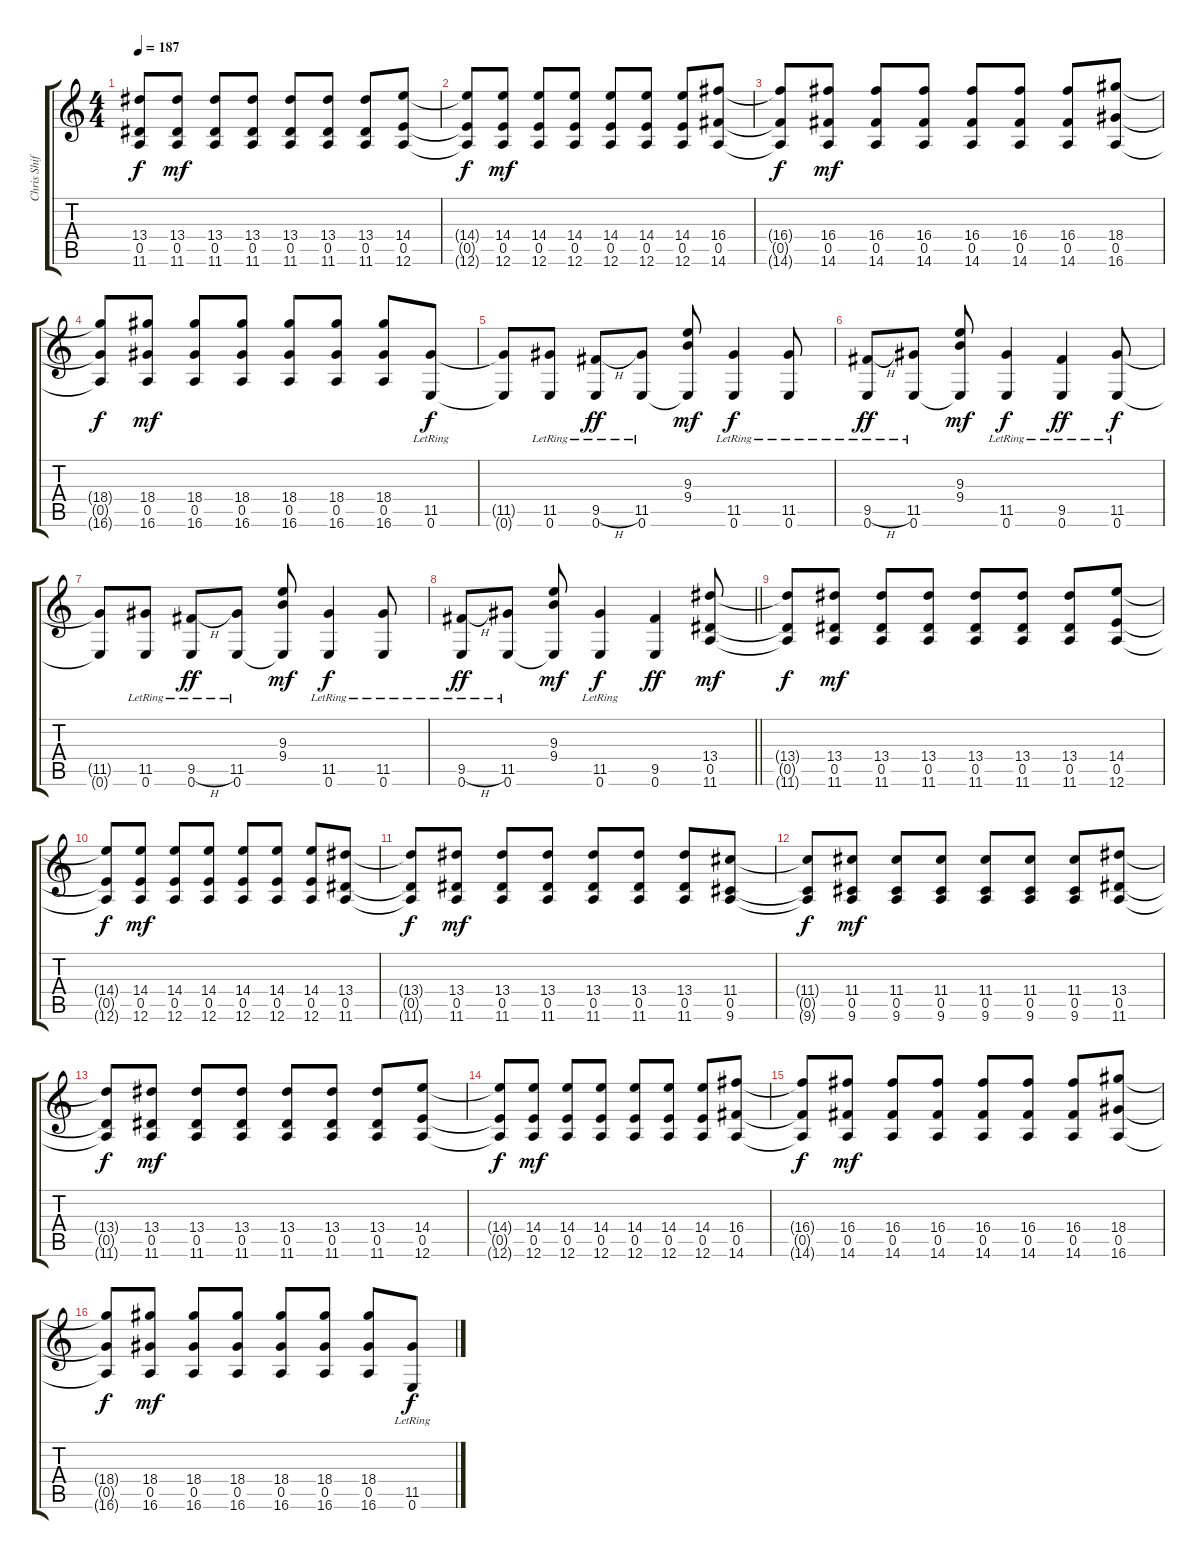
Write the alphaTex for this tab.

\track ("Chris Shiflett " "Chris Shif") {instrument distortionguitar}
\staff {score tabs}
\tuning (E4 B3 G3 D3 A2 E2) {hide}
\ts (4 4)
\tempo 187
\clef g2
\ks c
(13.4{t} 0.5{t} 11.6{t}).8{dy f} (13.4 0.5 11.6).8{dy mf} (13.4 0.5 11.6).8 (13.4 0.5 11.6).8 (13.4 0.5 11.6).8 (13.4 0.5 11.6).8 (13.4 0.5 11.6).8 (14.4 0.5 12.6).8 |
(14.4{t} 0.5{t} 12.6{t}).8{dy f} (14.4 0.5 12.6).8{dy mf} (14.4 0.5 12.6).8 (14.4 0.5 12.6).8 (14.4 0.5 12.6).8 (14.4 0.5 12.6).8 (14.4 0.5 12.6).8 (16.4 0.5 14.6).8 |
(16.4{t} 0.5{t} 14.6{t}).8{dy f} (16.4 0.5 14.6).8{dy mf} (16.4 0.5 14.6).8 (16.4 0.5 14.6).8 (16.4 0.5 14.6).8 (16.4 0.5 14.6).8 (16.4 0.5 14.6).8 (18.4 0.5 16.6).8 |
(18.4{t} 0.5{t} 16.6{t}).8{dy f} (18.4 0.5 16.6).8{dy mf} (18.4 0.5 16.6).8 (18.4 0.5 16.6).8 (18.4 0.5 16.6).8 (18.4 0.5 16.6).8 (18.4 0.5 16.6).8 (11.5{lr} 0.6{lr}).8{dy f volume 11} |
(11.5{t} 0.6{t}).8 (11.5{lr} 0.6{lr}).8 (9.5{h lr} 0.6{lr}).8{dy ff} (11.5{lr} 0.6{lr}).8 (9.3 9.4 0.6{t}).8{dy mf} (11.5{lr} 0.6{lr}).4{dy f} (11.5{lr} 0.6{lr}).8 |
(9.5{h lr} 0.6{lr}).8{dy ff} (11.5{lr} 0.6{lr}).8 (9.3 9.4 0.6{t}).8{dy mf} (11.5{lr} 0.6{lr}).4{dy f} (9.5{lr} 0.6{lr}).4{dy ff} (11.5{lr} 0.6{lr}).8{dy f} |
(11.5{t} 0.6{t}).8 (11.5{lr} 0.6{lr}).8 (9.5{h lr} 0.6{lr}).8{dy ff} (11.5{lr} 0.6{lr}).8 (9.3 9.4 0.6{t}).8{dy mf} (11.5{lr} 0.6{lr}).4{dy f} (11.5{lr} 0.6{lr}).8 |
\barLineRight lightlight
(9.5{h lr} 0.6{lr}).8{dy ff} (11.5{lr} 0.6{lr}).8 (9.3 9.4 0.6{t}).8{dy mf} (11.5{lr} 0.6{lr}).4{dy f} (9.5 0.6).4{dy ff} (13.4 0.5 11.6).8{dy mf volume 10} |
(13.4{t} 0.5{t} 11.6{t}).8{dy f} (13.4 0.5 11.6).8{dy mf} (13.4 0.5 11.6).8 (13.4 0.5 11.6).8 (13.4 0.5 11.6).8 (13.4 0.5 11.6).8 (13.4 0.5 11.6).8 (14.4 0.5 12.6).8 |
(14.4{t} 0.5{t} 12.6{t}).8{dy f} (14.4 0.5 12.6).8{dy mf} (14.4 0.5 12.6).8 (14.4 0.5 12.6).8 (14.4 0.5 12.6).8 (14.4 0.5 12.6).8 (14.4 0.5 12.6).8 (13.4 0.5 11.6).8 |
(13.4{t} 0.5{t} 11.6{t}).8{dy f} (13.4 0.5 11.6).8{dy mf} (13.4 0.5 11.6).8 (13.4 0.5 11.6).8 (13.4 0.5 11.6).8 (13.4 0.5 11.6).8 (13.4 0.5 11.6).8 (11.4 0.5 9.6).8 |
(11.4{t} 0.5{t} 9.6{t}).8{dy f} (11.4 0.5 9.6).8{dy mf} (11.4 0.5 9.6).8 (11.4 0.5 9.6).8 (11.4 0.5 9.6).8 (11.4 0.5 9.6).8 (11.4 0.5 9.6).8 (13.4 0.5 11.6).8 |
(13.4{t} 0.5{t} 11.6{t}).8{dy f} (13.4 0.5 11.6).8{dy mf} (13.4 0.5 11.6).8 (13.4 0.5 11.6).8 (13.4 0.5 11.6).8 (13.4 0.5 11.6).8 (13.4 0.5 11.6).8 (14.4 0.5 12.6).8 |
(14.4{t} 0.5{t} 12.6{t}).8{dy f} (14.4 0.5 12.6).8{dy mf} (14.4 0.5 12.6).8 (14.4 0.5 12.6).8 (14.4 0.5 12.6).8 (14.4 0.5 12.6).8 (14.4 0.5 12.6).8 (16.4 0.5 14.6).8 |
(16.4{t} 0.5{t} 14.6{t}).8{dy f} (16.4 0.5 14.6).8{dy mf} (16.4 0.5 14.6).8 (16.4 0.5 14.6).8 (16.4 0.5 14.6).8 (16.4 0.5 14.6).8 (16.4 0.5 14.6).8 (18.4 0.5 16.6).8 |
(18.4{t} 0.5{t} 16.6{t}).8{dy f} (18.4 0.5 16.6).8{dy mf} (18.4 0.5 16.6).8 (18.4 0.5 16.6).8 (18.4 0.5 16.6).8 (18.4 0.5 16.6).8 (18.4 0.5 16.6).8 (11.5{lr} 0.6{lr}).8{dy f volume 11}
